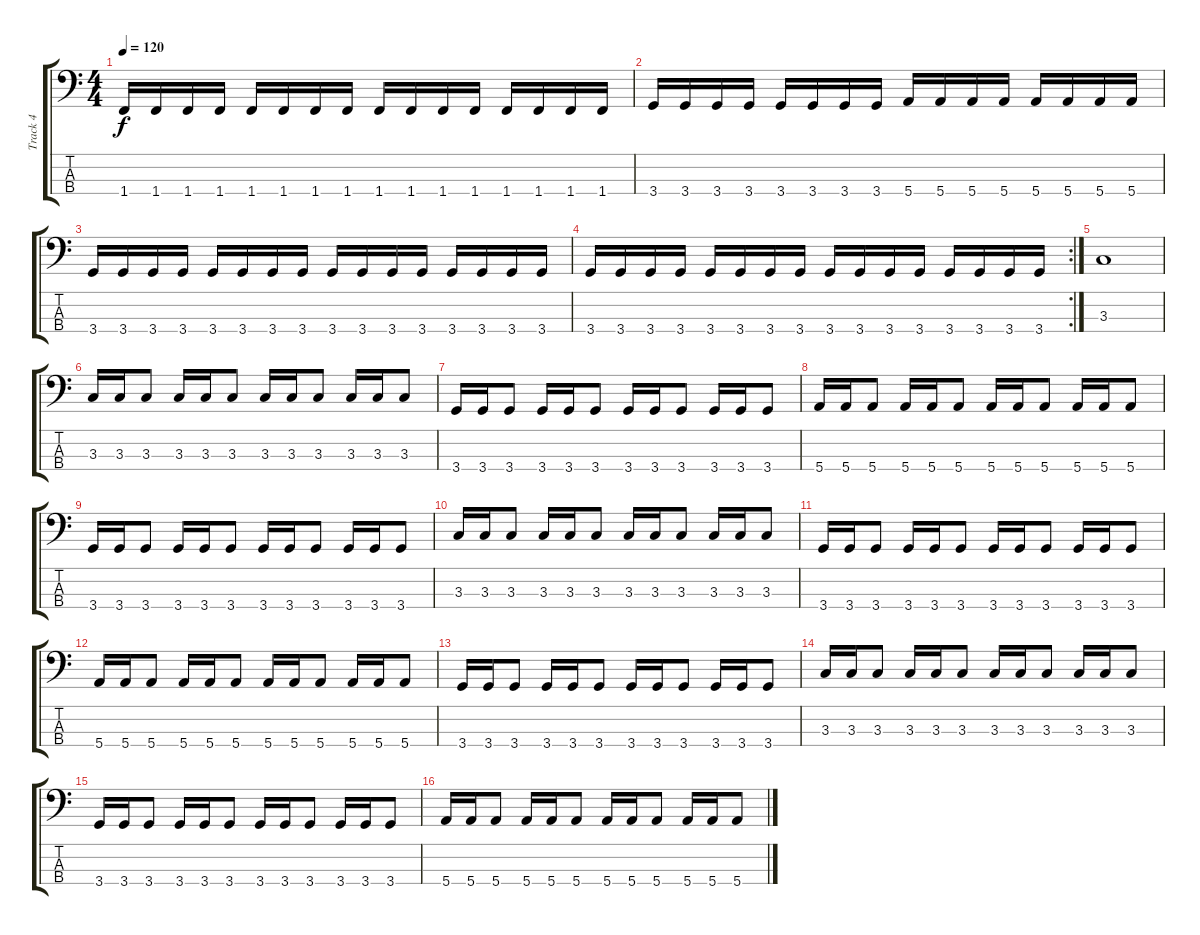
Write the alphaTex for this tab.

\track ("Track 4" "Track 4") {instrument electricbassfinger}
\staff {score tabs}
\tuning (G2 D2 A1 E1) {hide}
\ts (4 4)
\tempo 120
\clef f4
\ks c
1.4.16{dy f} 1.4.16 1.4.16 1.4.16 1.4.16 1.4.16 1.4.16 1.4.16 1.4.16 1.4.16 1.4.16 1.4.16 1.4.16 1.4.16 1.4.16 1.4.16 |
3.4.16 3.4.16 3.4.16 3.4.16 3.4.16 3.4.16 3.4.16 3.4.16 5.4.16 5.4.16 5.4.16 5.4.16 5.4.16 5.4.16 5.4.16 5.4.16 |
3.4.16 3.4.16 3.4.16 3.4.16 3.4.16 3.4.16 3.4.16 3.4.16 3.4.16 3.4.16 3.4.16 3.4.16 3.4.16 3.4.16 3.4.16 3.4.16 |
\rc 2
3.4.16 3.4.16 3.4.16 3.4.16 3.4.16 3.4.16 3.4.16 3.4.16 3.4.16 3.4.16 3.4.16 3.4.16 3.4.16 3.4.16 3.4.16 3.4.16 |
3.3.1 |
3.3.16 3.3.16 3.3.8 3.3.16 3.3.16 3.3.8 3.3.16 3.3.16 3.3.8 3.3.16 3.3.16 3.3.8 |
3.4.16 3.4.16 3.4.8 3.4.16 3.4.16 3.4.8 3.4.16 3.4.16 3.4.8 3.4.16 3.4.16 3.4.8 |
5.4.16 5.4.16 5.4.8 5.4.16 5.4.16 5.4.8 5.4.16 5.4.16 5.4.8 5.4.16 5.4.16 5.4.8 |
3.4.16 3.4.16 3.4.8 3.4.16 3.4.16 3.4.8 3.4.16 3.4.16 3.4.8 3.4.16 3.4.16 3.4.8 |
3.3.16 3.3.16 3.3.8 3.3.16 3.3.16 3.3.8 3.3.16 3.3.16 3.3.8 3.3.16 3.3.16 3.3.8 |
3.4.16 3.4.16 3.4.8 3.4.16 3.4.16 3.4.8 3.4.16 3.4.16 3.4.8 3.4.16 3.4.16 3.4.8 |
5.4.16 5.4.16 5.4.8 5.4.16 5.4.16 5.4.8 5.4.16 5.4.16 5.4.8 5.4.16 5.4.16 5.4.8 |
3.4.16 3.4.16 3.4.8 3.4.16 3.4.16 3.4.8 3.4.16 3.4.16 3.4.8 3.4.16 3.4.16 3.4.8 |
3.3.16 3.3.16 3.3.8 3.3.16 3.3.16 3.3.8 3.3.16 3.3.16 3.3.8 3.3.16 3.3.16 3.3.8 |
3.4.16 3.4.16 3.4.8 3.4.16 3.4.16 3.4.8 3.4.16 3.4.16 3.4.8 3.4.16 3.4.16 3.4.8 |
5.4.16 5.4.16 5.4.8 5.4.16 5.4.16 5.4.8 5.4.16 5.4.16 5.4.8 5.4.16 5.4.16 5.4.8
